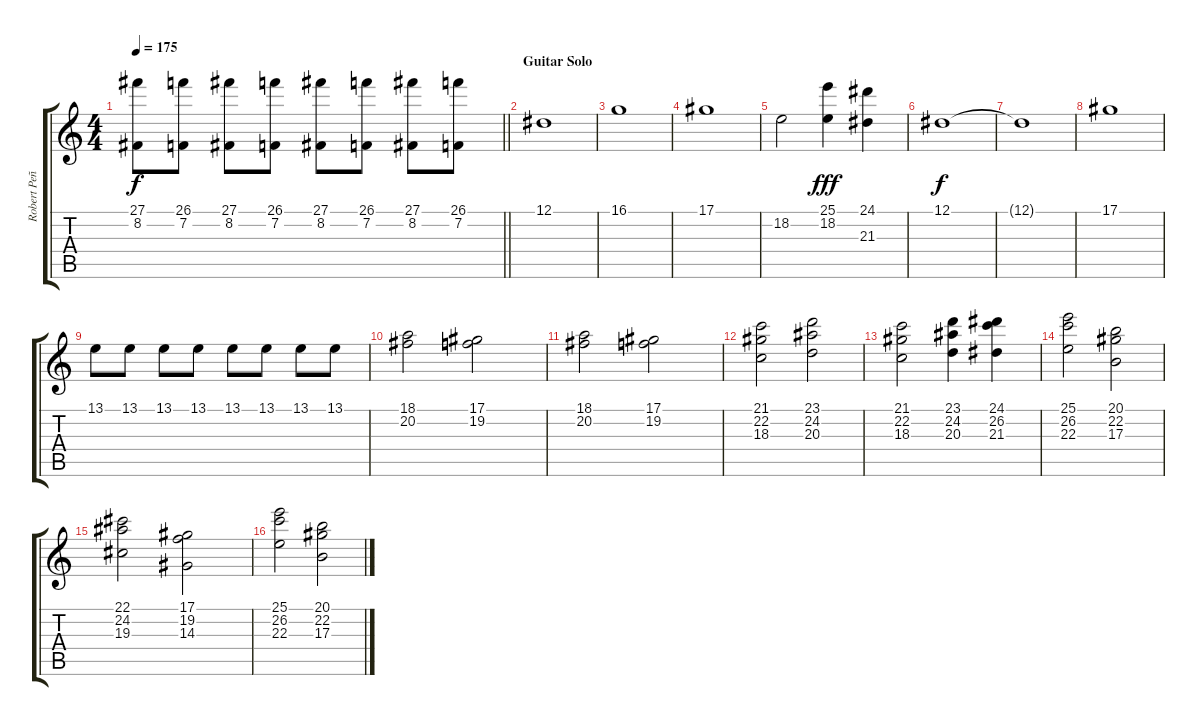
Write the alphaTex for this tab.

\track ("Robert Peña de Kamus, Keyboard" "Robert Peñ") {instrument stringensemble1}
\staff {score tabs}
\tuning (Eb4 Bb3 Gb3 Db3 Ab2 Eb2) {hide}
\ts (4 4)
\tempo 175
\clef g2
\barLineRight lightlight
\ks c
(27.1 8.2).8{dy f} (26.1 7.2).8 (27.1 8.2).8 (26.1 7.2).8 (27.1 8.2).8 (26.1 7.2).8 (27.1 8.2).8 (26.1 7.2).8 |
\section ("" "Guitar Solo")
12.1.1{volume 10 instrument stringensemble2} |
16.1.1 |
17.1.1 |
18.2.2 (25.1 18.2).4{dy fff volume 13 instrument stringensemble1} (24.1 21.3).4 |
12.1.1{dy f volume 10 instrument stringensemble2} |
12.1{t}.1 |
17.1.1 |
13.1.8{volume 9 instrument stringensemble1} 13.1.8 13.1.8 13.1.8 13.1.8 13.1.8 13.1.8 13.1.8 |
(18.1 20.2).2 (17.1 19.2).2 |
(18.1 20.2).2 (17.1 19.2).2 |
(21.1 22.2 18.3).2 (23.1 24.2 20.3).2 |
(21.1 22.2 18.3).2 (23.1 24.2 20.3).4 (24.1 26.2 21.3).4 |
(25.1 26.2 22.3).2 (20.1 22.2 17.3).2 |
(22.1 24.2 19.3).2 (17.1 19.2 14.3).2 |
(25.1 26.2 22.3).2 (20.1 22.2 17.3).2
